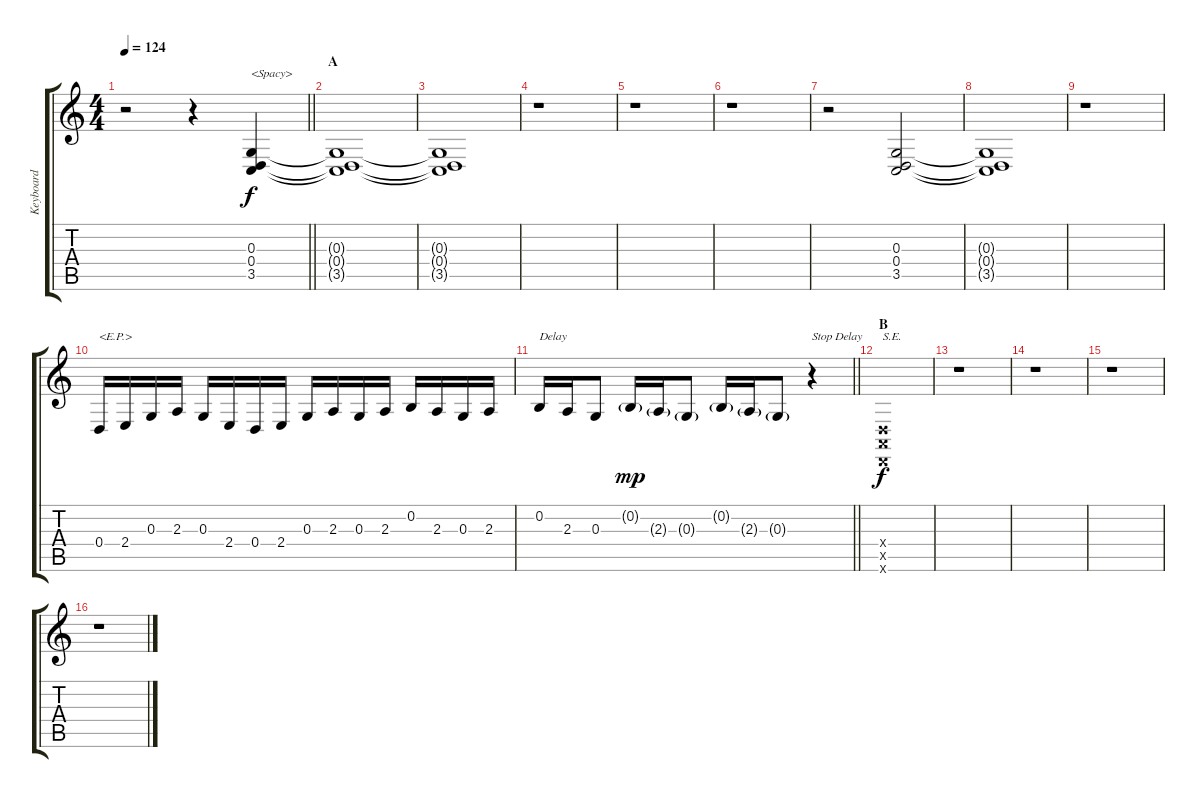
\track ("Keyboard" "Keyboard") {instrument fx7echoes}
\staff {score tabs}
\tuning (E4 B3 G3 D3 A2 D2) {hide}
\ts (4 4)
\tempo 124
\clef g2
\barLineRight lightlight
\ks c
r.2{dy f instrument fx7echoes} r.4 (0.3 0.4 3.5).4{txt "<Spacy>"} |
\section ("" "A")
(0.3{t} 0.4{t} 3.5{t}).1 |
(0.3{t} 0.4{t} 3.5{t}).1 |
r.1 |
r.1 |
r.1 |
r.2 (0.3 0.4 3.5).2 |
(0.3{t} 0.4{t} 3.5{t}).1 |
r.1 |
0.4.16{txt "<E.P.>" instrument electricgrandpiano} 2.4.16 0.3.16 2.3.16 0.3.16 2.4.16 0.4.16 2.4.16 0.3.16 2.3.16 0.3.16 2.3.16 0.2.16 2.3.16 0.3.16 2.3.16 |
\barLineRight lightlight
0.2.16{txt "Delay"} 2.3.16 0.3.8 0.2{g}.16{dy mp} 2.3{g}.16 0.3{g}.8 0.2{g}.16 2.3{g}.16 0.3{g}.8 r.4{txt "Stop Delay"} |
\section ("" "B")
(0.4{x} 0.5{x} 0.6{x}).1{txt "S.E." dy f} |
r.1 |
r.1 |
r.1 |
r.1
